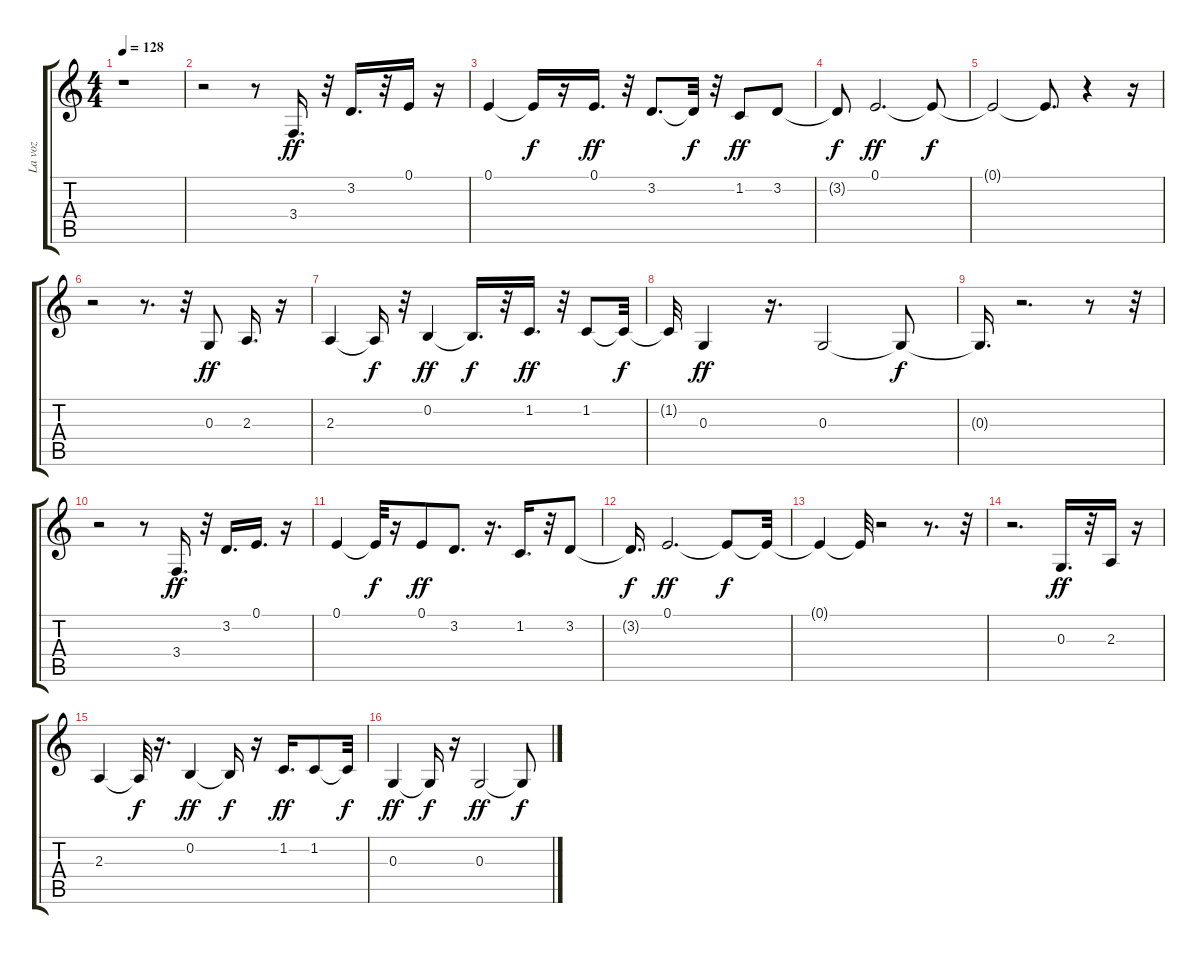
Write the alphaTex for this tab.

\track ("La voz" "La voz") {instrument altosax}
\staff {score tabs}
\tuning (E4 B3 G3 D3 A2 E2) {hide}
\ts (4 4)
\tempo 128
\clef g2
\ks c
r.1{dy ff} |
r.2 r.8 3.4.16{d} r.32 3.2.16{d} r.32 0.1.16 r.16 |
0.1.4 0.1{t}.16{dy f} r.16 0.1.16{d dy ff} r.32 3.2.8{d} 3.2{t}.32{dy f} r.32 1.2.8{dy ff} 3.2.8 |
3.2{t}.8{dy f} 0.1.2{d dy ff} 0.1{t}.8{dy f} |
0.1{t}.2 0.1{t}.8{d} r.4 r.16 |
r.2 r.8{d} r.32 0.3.8{dy ff} 2.3.16{d} r.16 |
2.3.4 2.3{t}.16{dy f} r.32 0.2.4{dy ff} 0.2{t}.16{d dy f} r.32 1.2.16{d dy ff} r.32 1.2.8 1.2{t}.32{dy f} |
1.2{t}.32 0.3.4{dy ff} r.16{d} 0.3.2 0.3{t}.8{dy f} |
0.3{t}.16{d} r.2{d} r.8 r.32 |
r.2 r.8 3.4.16{d dy ff} r.32 3.2.16{d} 0.1.16{d} r.16 |
0.1.4 0.1{t}.32{dy f} r.16 0.1.8{dy ff} 3.2.8{d} r.16{d} 1.2.16{d} r.32 3.2.8 |
3.2{t}.16{d dy f} 0.1.2{d dy ff} 0.1{t}.8{dy f} 0.1{t}.32 |
0.1{t}.4 0.1{t}.32 r.2 r.8{d} r.32 |
r.2{d} 0.3.16{d dy ff} r.32 2.3.16 r.16 |
2.3.4 2.3{t}.32{dy f} r.16{d} 0.2.4{dy ff} 0.2{t}.16{dy f} r.16 1.2.16{d dy ff} 1.2.8 1.2{t}.32{dy f} |
0.3.4{dy ff} 0.3{t}.16{dy f} r.16 0.3.2{dy ff} 0.3{t}.8{dy f}
